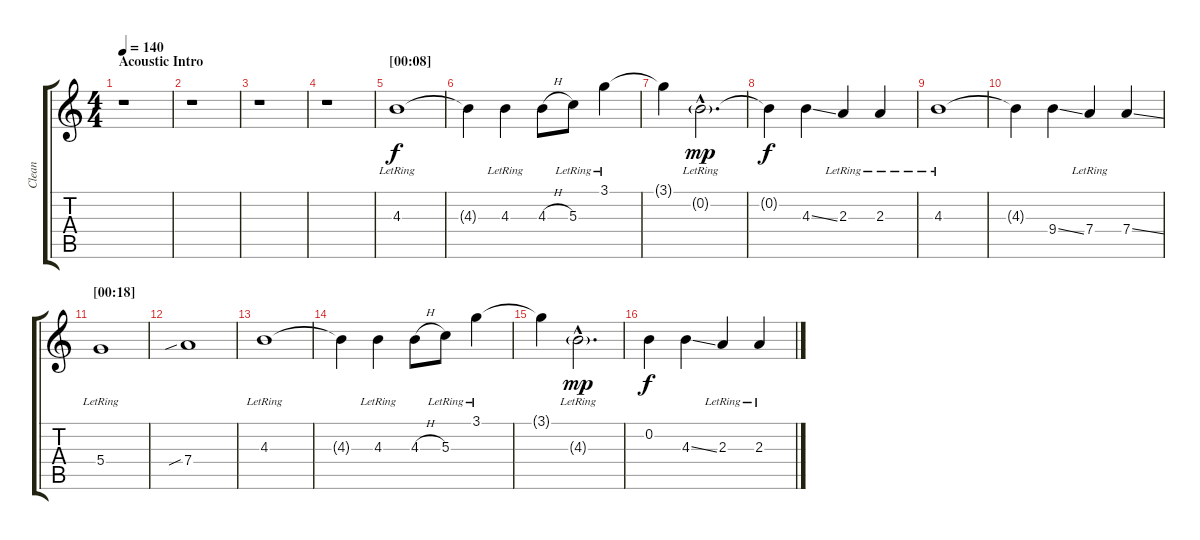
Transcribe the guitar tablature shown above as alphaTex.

\track ("Clean" "Clean") {instrument electricguitarclean}
\staff {score tabs}
\tuning (E4 B3 G3 D3 A2 E2) {hide}
\ts (4 4)
\section ("" "Acoustic Intro")
\tempo 140
\clef g2
\ks c
r.1{dy f instrument electricguitarclean} |
r.1 |
r.1 |
r.1 |
\section ("" "[00:08]")
4.3{lr}.1 |
4.3{t}.4 4.3{lr}.4 4.3{h}.8 5.3{lr}.8 3.1{lr}.4 |
3.1{t}.4 0.2{g hac lr}.2{d dy mp} |
0.2{t}.4{dy f} 4.3{ss}.4 2.3{lr}.4 2.3{lr}.4 |
4.3{lr}.1 |
4.3{t}.4 9.4{ss}.4 7.4{lr}.4 7.4{ss}.4 |
\section ("" "[00:18]")
5.4{lr}.1 |
7.4{sib}.1 |
4.3{lr}.1 |
4.3{t}.4 4.3{lr}.4 4.3{h}.8 5.3{lr}.8 3.1{lr}.4 |
3.1{t}.4 4.3{g hac lr}.2{d dy mp} |
0.2.4{dy f} 4.3{ss}.4 2.3{lr}.4 2.3{lr}.4
